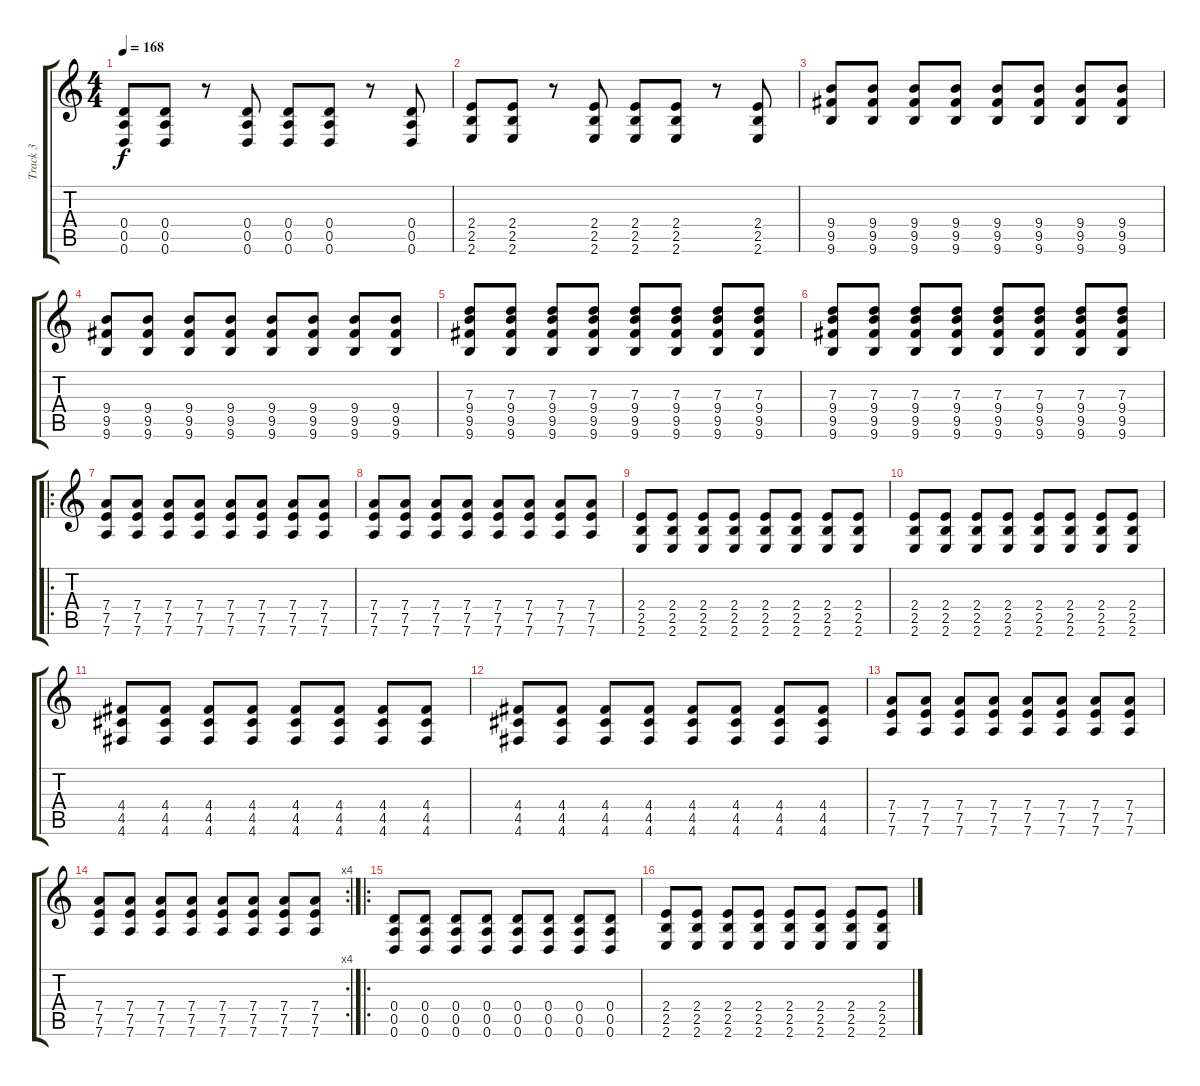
\track ("Track 3" "Track 3") {instrument distortionguitar}
\staff {score tabs}
\tuning (E4 B3 G3 D3 A2 D2) {hide}
\ts (4 4)
\tempo 168
\clef g2
\ks c
(0.4 0.5 0.6).8{dy f} (0.4 0.5 0.6).8 r.8 (0.4 0.5 0.6).8 (0.4 0.5 0.6).8 (0.4 0.5 0.6).8 r.8 (0.4 0.5 0.6).8 |
(2.4 2.5 2.6).8 (2.4 2.5 2.6).8 r.8 (2.4 2.5 2.6).8 (2.4 2.5 2.6).8 (2.4 2.5 2.6).8 r.8 (2.4 2.5 2.6).8 |
(9.4 9.5 9.6).8 (9.4 9.5 9.6).8 (9.4 9.5 9.6).8 (9.4 9.5 9.6).8 (9.4 9.5 9.6).8 (9.4 9.5 9.6).8 (9.4 9.5 9.6).8 (9.4 9.5 9.6).8 |
(9.4 9.5 9.6).8 (9.4 9.5 9.6).8 (9.4 9.5 9.6).8 (9.4 9.5 9.6).8 (9.4 9.5 9.6).8 (9.4 9.5 9.6).8 (9.4 9.5 9.6).8 (9.4 9.5 9.6).8 |
(7.3 9.4 9.5 9.6).8 (7.3 9.4 9.5 9.6).8 (7.3 9.4 9.5 9.6).8 (7.3 9.4 9.5 9.6).8 (7.3 9.4 9.5 9.6).8 (7.3 9.4 9.5 9.6).8 (7.3 9.4 9.5 9.6).8 (7.3 9.4 9.5 9.6).8 |
(7.3 9.4 9.5 9.6).8 (7.3 9.4 9.5 9.6).8 (7.3 9.4 9.5 9.6).8 (7.3 9.4 9.5 9.6).8 (7.3 9.4 9.5 9.6).8 (7.3 9.4 9.5 9.6).8 (7.3 9.4 9.5 9.6).8 (7.3 9.4 9.5 9.6).8 |
\ro
(7.4 7.5 7.6).8 (7.4 7.5 7.6).8 (7.4 7.5 7.6).8 (7.4 7.5 7.6).8 (7.4 7.5 7.6).8 (7.4 7.5 7.6).8 (7.4 7.5 7.6).8 (7.4 7.5 7.6).8 |
(7.4 7.5 7.6).8 (7.4 7.5 7.6).8 (7.4 7.5 7.6).8 (7.4 7.5 7.6).8 (7.4 7.5 7.6).8 (7.4 7.5 7.6).8 (7.4 7.5 7.6).8 (7.4 7.5 7.6).8 |
(2.4 2.5 2.6).8 (2.4 2.5 2.6).8 (2.4 2.5 2.6).8 (2.4 2.5 2.6).8 (2.4 2.5 2.6).8 (2.4 2.5 2.6).8 (2.4 2.5 2.6).8 (2.4 2.5 2.6).8 |
(2.4 2.5 2.6).8 (2.4 2.5 2.6).8 (2.4 2.5 2.6).8 (2.4 2.5 2.6).8 (2.4 2.5 2.6).8 (2.4 2.5 2.6).8 (2.4 2.5 2.6).8 (2.4 2.5 2.6).8 |
(4.4 4.5 4.6).8 (4.4 4.5 4.6).8 (4.4 4.5 4.6).8 (4.4 4.5 4.6).8 (4.4 4.5 4.6).8 (4.4 4.5 4.6).8 (4.4 4.5 4.6).8 (4.4 4.5 4.6).8 |
(4.4 4.5 4.6).8 (4.4 4.5 4.6).8 (4.4 4.5 4.6).8 (4.4 4.5 4.6).8 (4.4 4.5 4.6).8 (4.4 4.5 4.6).8 (4.4 4.5 4.6).8 (4.4 4.5 4.6).8 |
(7.4 7.5 7.6).8 (7.4 7.5 7.6).8 (7.4 7.5 7.6).8 (7.4 7.5 7.6).8 (7.4 7.5 7.6).8 (7.4 7.5 7.6).8 (7.4 7.5 7.6).8 (7.4 7.5 7.6).8 |
\rc 4
(7.4 7.5 7.6).8 (7.4 7.5 7.6).8 (7.4 7.5 7.6).8 (7.4 7.5 7.6).8 (7.4 7.5 7.6).8 (7.4 7.5 7.6).8 (7.4 7.5 7.6).8 (7.4 7.5 7.6).8 |
\ro
(0.4 0.5 0.6).8 (0.4 0.5 0.6).8 (0.4 0.5 0.6).8 (0.4 0.5 0.6).8 (0.4 0.5 0.6).8 (0.4 0.5 0.6).8 (0.4 0.5 0.6).8 (0.4 0.5 0.6).8 |
(2.4 2.5 2.6).8 (2.4 2.5 2.6).8 (2.4 2.5 2.6).8 (2.4 2.5 2.6).8 (2.4 2.5 2.6).8 (2.4 2.5 2.6).8 (2.4 2.5 2.6).8 (2.4 2.5 2.6).8
